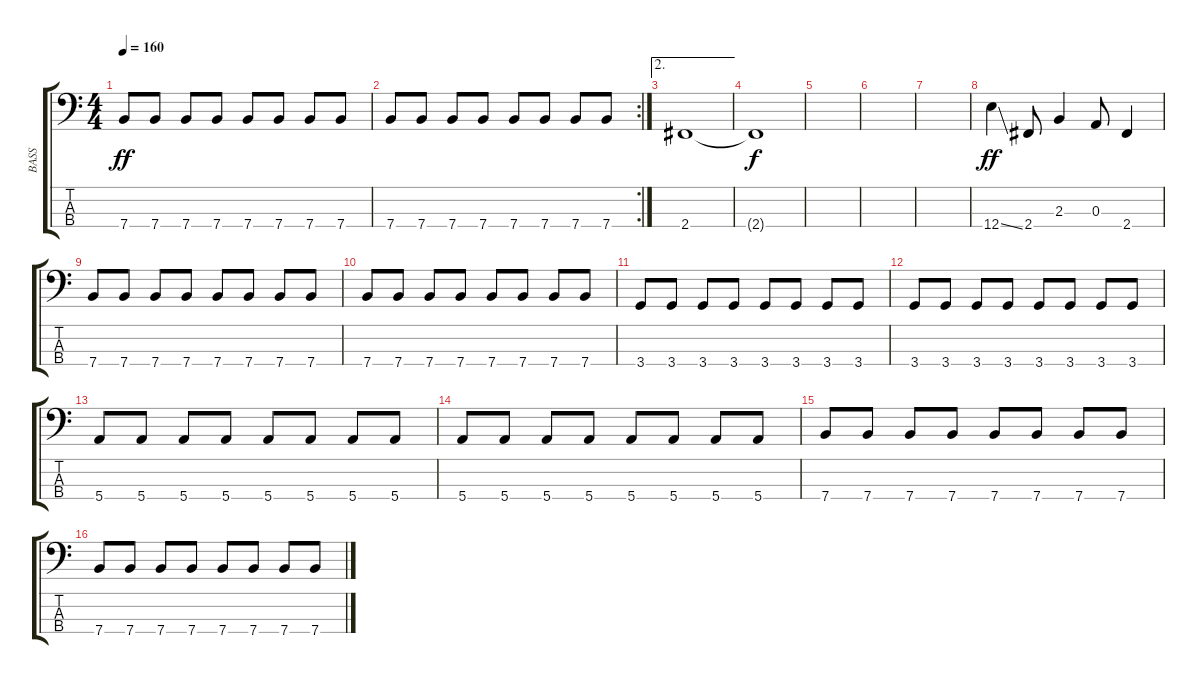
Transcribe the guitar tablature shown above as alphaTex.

\track ("BASS" "BASS") {instrument electricbassfinger}
\staff {score tabs}
\tuning (G2 D2 A1 E1) {hide}
\ts (4 4)
\tempo 160
\clef f4
\ks c
7.4.8{dy ff} 7.4.8 7.4.8 7.4.8 7.4.8 7.4.8 7.4.8 7.4.8 |
\rc 2
7.4.8 7.4.8 7.4.8 7.4.8 7.4.8 7.4.8 7.4.8 7.4.8 |
\ae 2
2.4.1 |
2.4{t}.1{dy f} |
|
|
|
12.4{ss}.4{dy ff} 2.4.8 2.3.4 0.3.8 2.4.4 |
7.4.8 7.4.8 7.4.8 7.4.8 7.4.8 7.4.8 7.4.8 7.4.8 |
7.4.8 7.4.8 7.4.8 7.4.8 7.4.8 7.4.8 7.4.8 7.4.8 |
3.4.8 3.4.8 3.4.8 3.4.8 3.4.8 3.4.8 3.4.8 3.4.8 |
3.4.8 3.4.8 3.4.8 3.4.8 3.4.8 3.4.8 3.4.8 3.4.8 |
5.4.8 5.4.8 5.4.8 5.4.8 5.4.8 5.4.8 5.4.8 5.4.8 |
5.4.8 5.4.8 5.4.8 5.4.8 5.4.8 5.4.8 5.4.8 5.4.8 |
7.4.8 7.4.8 7.4.8 7.4.8 7.4.8 7.4.8 7.4.8 7.4.8 |
7.4.8 7.4.8 7.4.8 7.4.8 7.4.8 7.4.8 7.4.8 7.4.8
